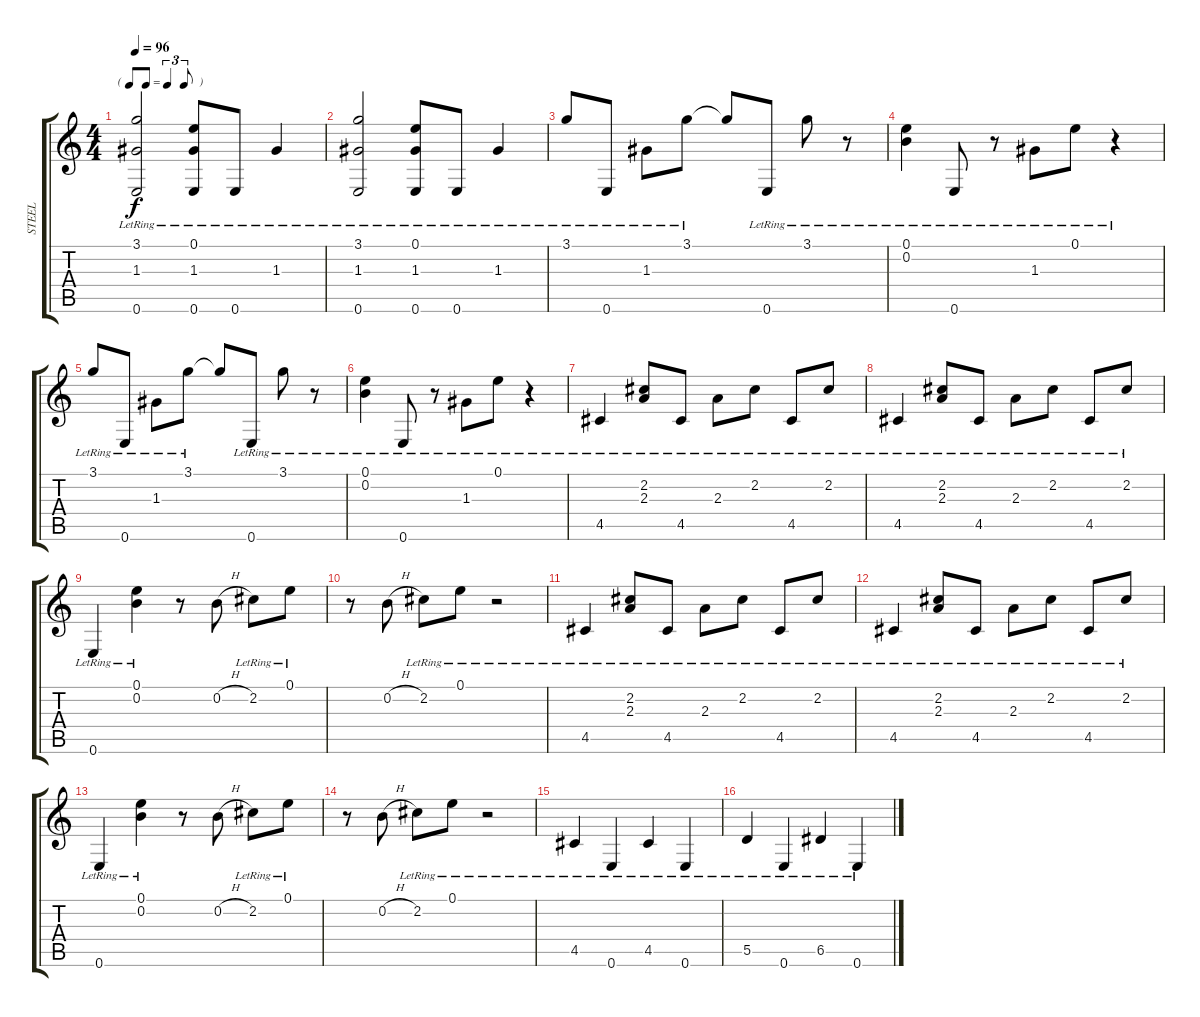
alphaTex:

\track ("STEEL" "STEEL") {instrument acousticguitarsteel}
\staff {score tabs}
\tuning (E4 B3 G3 D3 A2 E2) {hide}
\ts (4 4)
\tf triplet8th
\tempo 96
\clef g2
\ks c
(3.1{lr} 1.3 0.6{lr}).2{dy f instrument acousticguitarsteel} (0.1{lr} 1.3{lr} 0.6{lr}).8 0.6{lr}.8 1.3{lr}.4 |
(3.1{lr} 1.3{lr} 0.6{lr}).2 (0.1{lr} 1.3{lr} 0.6{lr}).8 0.6{lr}.8 1.3{lr}.4 |
3.1{lr}.8 0.6{lr}.8 1.3{lr}.8 3.1{lr}.8 3.1{t}.8 0.6{lr}.8 3.1{lr}.8 r.8 |
(0.1{lr} 0.2{lr}).4 0.6{lr}.8 r.8 1.3{lr}.8 0.1{lr}.8 r.4 |
3.1{lr}.8 0.6{lr}.8 1.3{lr}.8 3.1{lr}.8 3.1{t}.8 0.6{lr}.8 3.1{lr}.8 r.8 |
(0.1{lr} 0.2{lr}).4 0.6{lr}.8 r.8 1.3{lr}.8 0.1{lr}.8 r.4 |
4.5{lr}.4 (2.2{lr} 2.3{lr}).8 4.5{lr}.8 2.3{lr}.8 2.2{lr}.8 4.5{lr}.8 2.2{lr}.8 |
4.5{lr}.4 (2.2{lr} 2.3{lr}).8 4.5{lr}.8 2.3{lr}.8 2.2{lr}.8 4.5{lr}.8 2.2{lr}.8 |
0.6{lr}.4 (0.1{lr} 0.2{lr}).4 r.8 0.2{h}.8 2.2{lr}.8 0.1{lr}.8 |
r.8 0.2{h}.8 2.2{lr}.8 0.1{lr}.8 r.2 |
4.5{lr}.4 (2.2{lr} 2.3{lr}).8 4.5{lr}.8 2.3{lr}.8 2.2{lr}.8 4.5{lr}.8 2.2{lr}.8 |
4.5{lr}.4 (2.2{lr} 2.3{lr}).8 4.5{lr}.8 2.3{lr}.8 2.2{lr}.8 4.5{lr}.8 2.2{lr}.8 |
0.6{lr}.4 (0.1{lr} 0.2{lr}).4 r.8 0.2{h}.8 2.2{lr}.8 0.1{lr}.8 |
r.8 0.2{h}.8 2.2{lr}.8 0.1{lr}.8 r.2 |
4.5{lr}.4 0.6{lr}.4 4.5{lr}.4 0.6{lr}.4 |
5.5{lr}.4 0.6{lr}.4 6.5{lr}.4 0.6{lr}.4
